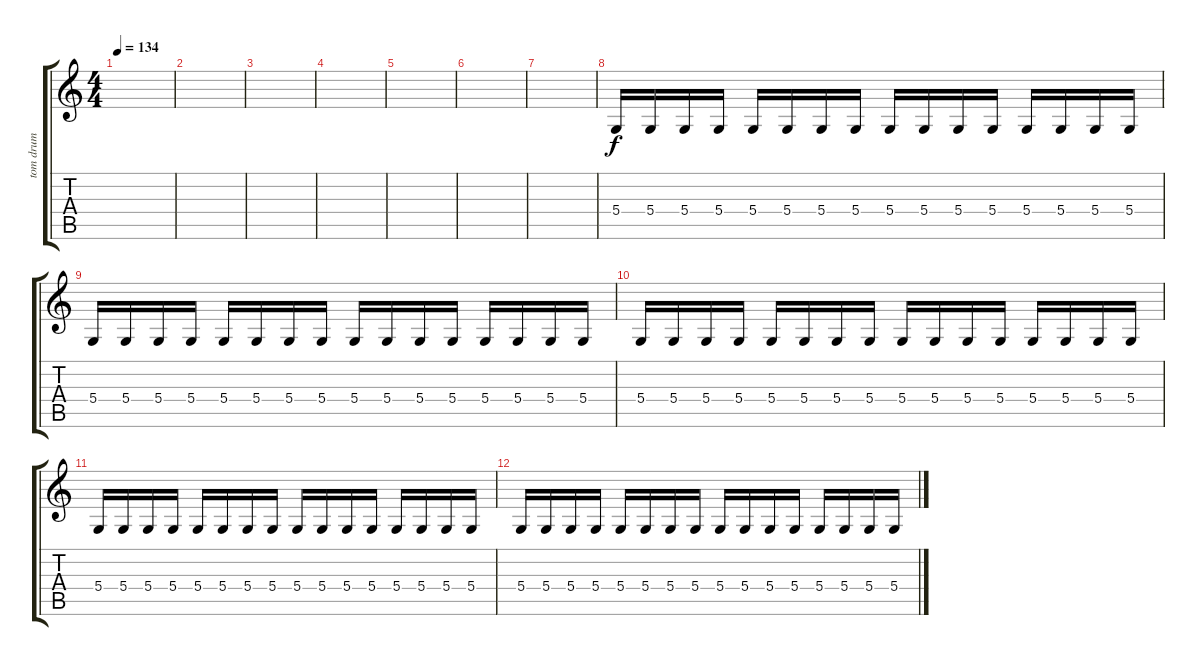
\track ("tom drum" "tom drum") {instrument melodictom}
\staff {score tabs}
\tuning (E4 B3 G3 D3 A2 E2) {hide}
\ts (4 4)
\tempo 134
\clef g2
\ks c
|
|
|
|
|
|
|
5.4.16{volume 4} 5.4.16 5.4.16 5.4.16 5.4.16 5.4.16 5.4.16 5.4.16 5.4.16{volume 6} 5.4.16 5.4.16 5.4.16 5.4.16 5.4.16 5.4.16 5.4.16 |
5.4.16 5.4.16 5.4.16 5.4.16 5.4.16 5.4.16 5.4.16 5.4.16 5.4.16{volume 8} 5.4.16 5.4.16 5.4.16 5.4.16 5.4.16 5.4.16 5.4.16 |
5.4.16{volume 9} 5.4.16 5.4.16 5.4.16 5.4.16 5.4.16 5.4.16 5.4.16 5.4.16 5.4.16 5.4.16 5.4.16 5.4.16 5.4.16 5.4.16 5.4.16 |
5.4.16{volume 11} 5.4.16 5.4.16 5.4.16 5.4.16 5.4.16 5.4.16 5.4.16 5.4.16{volume 12} 5.4.16 5.4.16 5.4.16 5.4.16 5.4.16 5.4.16 5.4.16 |
5.4.16{volume 16} 5.4.16 5.4.16 5.4.16 5.4.16 5.4.16 5.4.16 5.4.16 5.4.16 5.4.16 5.4.16 5.4.16 5.4.16 5.4.16 5.4.16 5.4.16
